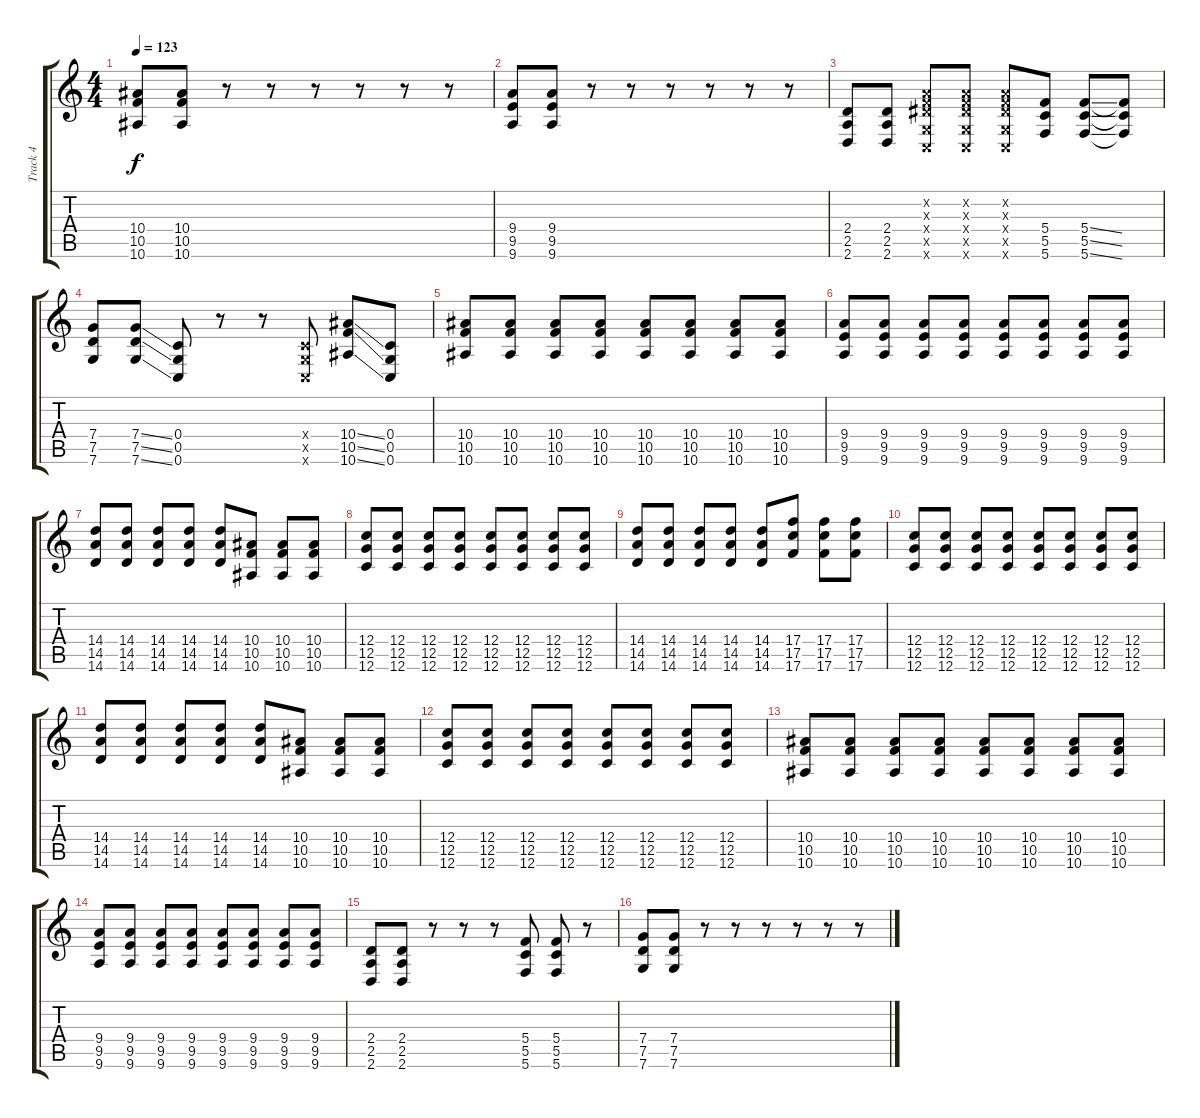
\track ("Track 4" "Track 4") {instrument distortionguitar}
\staff {score tabs}
\tuning (D4 A3 F3 C3 G2 C2) {hide}
\ts (4 4)
\tempo 123
\clef g2
\ks c
(10.4 10.5 10.6).8{dy f} (10.4 10.5 10.6).8 r.8 r.8 r.8 r.8 r.8 r.8 |
(9.4 9.5 9.6).8 (9.4 9.5 9.6).8 r.8 r.8 r.8 r.8 r.8 r.8 |
(2.4 2.5 2.6).8 (2.4 2.5 2.6).8 (0.2{x} 0.3{x} 3.4{x} 0.5{x} 0.6{x}).8 (0.2{x} 0.3{x} 3.4{x} 0.5{x} 0.6{x}).8 (0.2{x} 0.3{x} 3.4{x} 0.5{x} 0.6{x}).8 (5.4 5.5 5.6).8 (5.4{ss} 5.5{ss} 5.6{ss}).8 (5.4{t} 5.5{t} 5.6{t}).8 |
(7.4 7.5 7.6).8 (7.4{ss} 7.5{ss} 7.6{ss}).8 (0.4 0.5 0.6).8 r.8 r.8 (0.4{x} 0.5{x} 0.6{x}).8 (10.4{ss} 10.5{ss} 10.6{ss}).8 (0.4 0.5 0.6).8 |
(10.4 10.5 10.6).8 (10.4 10.5 10.6).8 (10.4 10.5 10.6).8 (10.4 10.5 10.6).8 (10.4 10.5 10.6).8 (10.4 10.5 10.6).8 (10.4 10.5 10.6).8 (10.4 10.5 10.6).8 |
(9.4 9.5 9.6).8 (9.4 9.5 9.6).8 (9.4 9.5 9.6).8 (9.4 9.5 9.6).8 (9.4 9.5 9.6).8 (9.4 9.5 9.6).8 (9.4 9.5 9.6).8 (9.4 9.5 9.6).8 |
(14.4 14.5 14.6).8 (14.4 14.5 14.6).8 (14.4 14.5 14.6).8 (14.4 14.5 14.6).8 (14.4 14.5 14.6).8 (10.4 10.5 10.6).8 (10.4 10.5 10.6).8 (10.4 10.5 10.6).8 |
(12.4 12.5 12.6).8 (12.4 12.5 12.6).8 (12.4 12.5 12.6).8 (12.4 12.5 12.6).8 (12.4 12.5 12.6).8 (12.4 12.5 12.6).8 (12.4 12.5 12.6).8 (12.4 12.5 12.6).8 |
(14.4 14.5 14.6).8 (14.4 14.5 14.6).8 (14.4 14.5 14.6).8 (14.4 14.5 14.6).8 (14.4 14.5 14.6).8 (17.4 17.5 17.6).8 (17.4 17.5 17.6).8 (17.4 17.5 17.6).8 |
(12.4 12.5 12.6).8 (12.4 12.5 12.6).8 (12.4 12.5 12.6).8 (12.4 12.5 12.6).8 (12.4 12.5 12.6).8 (12.4 12.5 12.6).8 (12.4 12.5 12.6).8 (12.4 12.5 12.6).8 |
(14.4 14.5 14.6).8 (14.4 14.5 14.6).8 (14.4 14.5 14.6).8 (14.4 14.5 14.6).8 (14.4 14.5 14.6).8 (10.4 10.5 10.6).8 (10.4 10.5 10.6).8 (10.4 10.5 10.6).8 |
(12.4 12.5 12.6).8 (12.4 12.5 12.6).8 (12.4 12.5 12.6).8 (12.4 12.5 12.6).8 (12.4 12.5 12.6).8 (12.4 12.5 12.6).8 (12.4 12.5 12.6).8 (12.4 12.5 12.6).8 |
(10.4 10.5 10.6).8 (10.4 10.5 10.6).8 (10.4 10.5 10.6).8 (10.4 10.5 10.6).8 (10.4 10.5 10.6).8 (10.4 10.5 10.6).8 (10.4 10.5 10.6).8 (10.4 10.5 10.6).8 |
(9.4 9.5 9.6).8 (9.4 9.5 9.6).8 (9.4 9.5 9.6).8 (9.4 9.5 9.6).8 (9.4 9.5 9.6).8 (9.4 9.5 9.6).8 (9.4 9.5 9.6).8 (9.4 9.5 9.6).8 |
(2.4 2.5 2.6).8 (2.4 2.5 2.6).8 r.8 r.8 r.8 (5.4 5.5 5.6).8 (5.4 5.5 5.6).8 r.8 |
(7.4 7.5 7.6).8 (7.4 7.5 7.6).8 r.8 r.8 r.8 r.8 r.8 r.8
